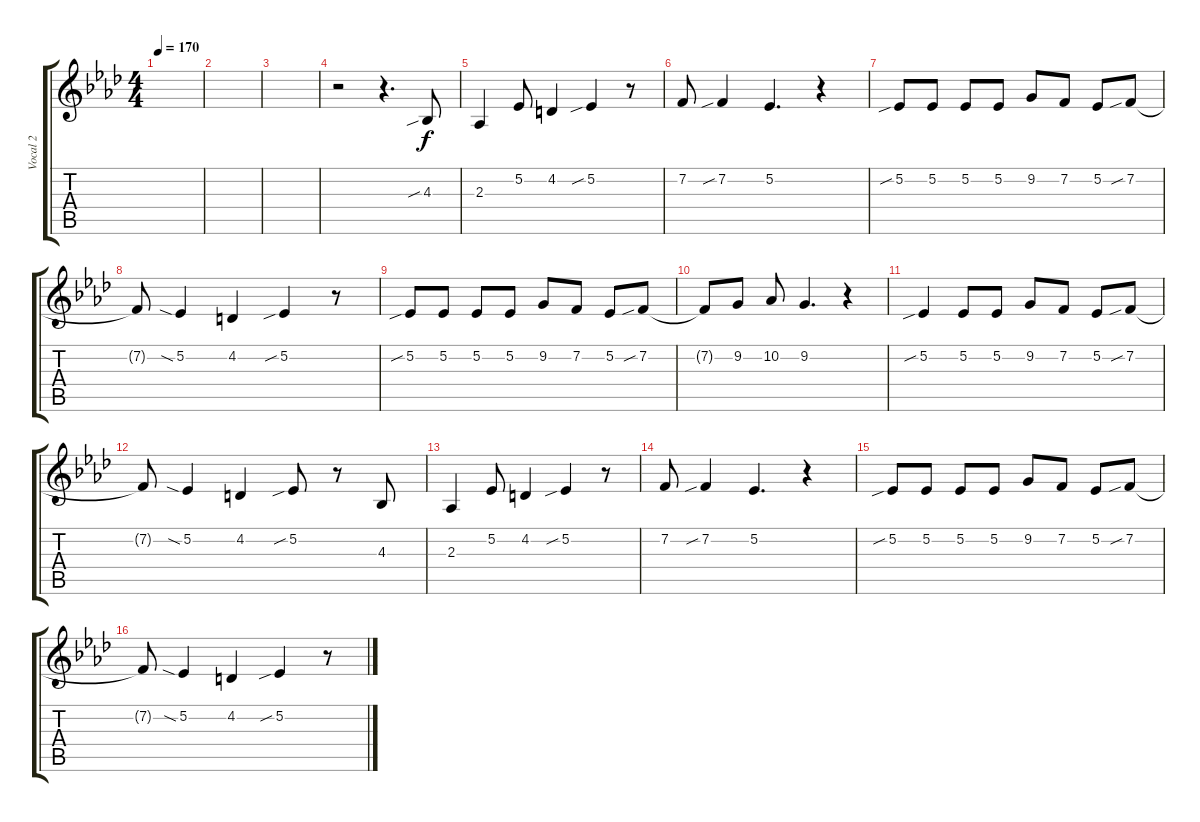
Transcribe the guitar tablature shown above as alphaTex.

\track ("Vocal 2" "Vocal 2") {instrument clarinet}
\staff {score tabs}
\tuning (Eb4 Bb3 Gb3 Db3 Ab2 Eb2) {hide}
\ts (4 4)
\tempo 170
\clef g2
\ks ab
|
|
|
r.2 r.4{d} 4.3{sib}.8 |
2.3.4 5.2.8 4.2.4 5.2{sib}.4 r.8 |
7.2.8 7.2{sib}.4 5.2.4{d} r.4 |
5.2{sib}.8 5.2.8 5.2.8 5.2.8 9.2.8 7.2.8 5.2.8 7.2{sib}.8 |
7.2{t}.8 5.2{sia}.4 4.2.4 5.2{sib}.4 r.8 |
5.2{sib}.8 5.2.8 5.2.8 5.2.8 9.2.8 7.2.8 5.2.8 7.2{sib}.8 |
7.2{t}.8 9.2.8 10.2.8 9.2.4{d} r.4 |
5.2{sib}.4 5.2.8 5.2.8 9.2.8 7.2.8 5.2.8 7.2{sib}.8 |
7.2{t}.8 5.2{sia}.4 4.2.4 5.2{sib}.8 r.8 4.3.8 |
2.3.4 5.2.8 4.2.4 5.2{sib}.4 r.8 |
7.2.8 7.2{sib}.4 5.2.4{d} r.4 |
5.2{sib}.8 5.2.8 5.2.8 5.2.8 9.2.8 7.2.8 5.2.8 7.2{sib}.8 |
7.2{t}.8 5.2{sia}.4 4.2.4 5.2{sib}.4 r.8
